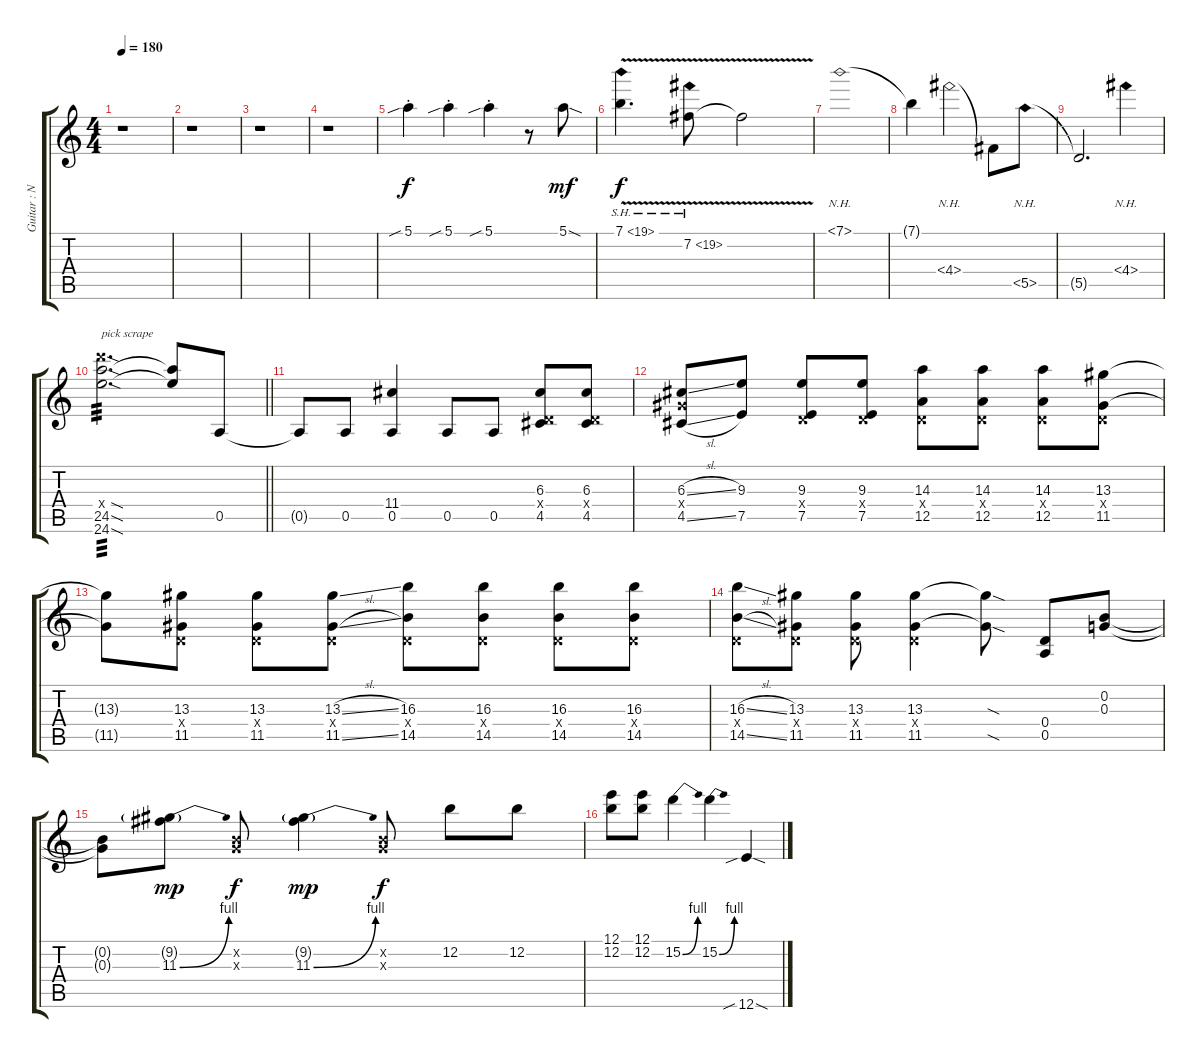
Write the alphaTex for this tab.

\track ("Guitar : Nakano Azusa - Nyan" "Guitar : N") {instrument distortionguitar}
\staff {score tabs}
\tuning (E4 B3 G3 D3 A2 E2) {hide}
\ts (4 4)
\tempo 180
\clef g2
\ks c
r.1{dy f} |
r.1 |
r.1 |
r.1 |
5.1{sib st}.4 5.1{sib st}.4 5.1{sib st}.4 r.8 5.1{sod}.8{dy mf} |
7.1{sh 12 v}.4{d dy f} 7.2{sh 12 v}.8 7.2{t}.2 |
7.1{nh}.1 |
7.1{t}.4 4.4{nh}.2 4.4{t}.8 5.5{nh}.8 |
5.5{t}.2{d} 4.4{nh}.4 |
\barLineRight lightlight
(24.4{sod x} 24.5{sod} 24.6{sod}).2{d txt "pick scrape" tp 3} (24.5{t} 24.6{t}).8 0.5.8{balance 8} |
0.5{t}.8 0.5.8 (11.4 0.5).4 0.5.8 0.5.8 (6.3 0.4{x} 4.5).8 (6.3 0.4{x} 4.5).8 |
(6.3{sl} 6.4{x} 4.5{sl}).8 (9.3 7.5).8 (9.3 0.4{x} 7.5).8 (9.3 0.4{x} 7.5).8 (14.3 0.4{x} 12.5).8 (14.3 0.4{x} 12.5).8 (14.3 0.4{x} 12.5).8 (13.3 0.4{x} 11.5).8 |
(13.3{t} 11.5{t}).8 (13.3 0.4{x} 11.5).8 (13.3 0.4{x} 11.5).8 (13.3{sl} 0.4{x} 11.5{sl}).8 (16.3 0.4{x} 14.5).8 (16.3 0.4{x} 14.5).8 (16.3 0.4{x} 14.5).8 (16.3 0.4{x} 14.5).8 |
(16.3{sl} 0.4{x} 14.5{sl}).8 (13.3 0.4{x} 11.5).8 (13.3 0.4{x} 11.5).8 (13.3 0.4{x} 11.5).4 (13.3{sod t} 11.5{sod t}).8 (0.4 0.5).8 (0.2 0.3).8 |
(0.2{t} 0.3{t}).8 (9.2{g} 11.3{be (bend 0 0 60 4)}).8{dy mp} (0.2{x} 0.3{x}).8{dy f} (9.2{g} 11.3{be (bend 0 0 60 4)}).4{dy mp} (0.2{x} 0.3{x}).8{dy f} 12.2.8 12.2.8 |
(12.1 12.2).8 (12.1 12.2).8 15.2{be (bend 0 0 60 4)}.4 15.2{be (bend 0 0 60 4)}.4 12.6{sib sod}.4
